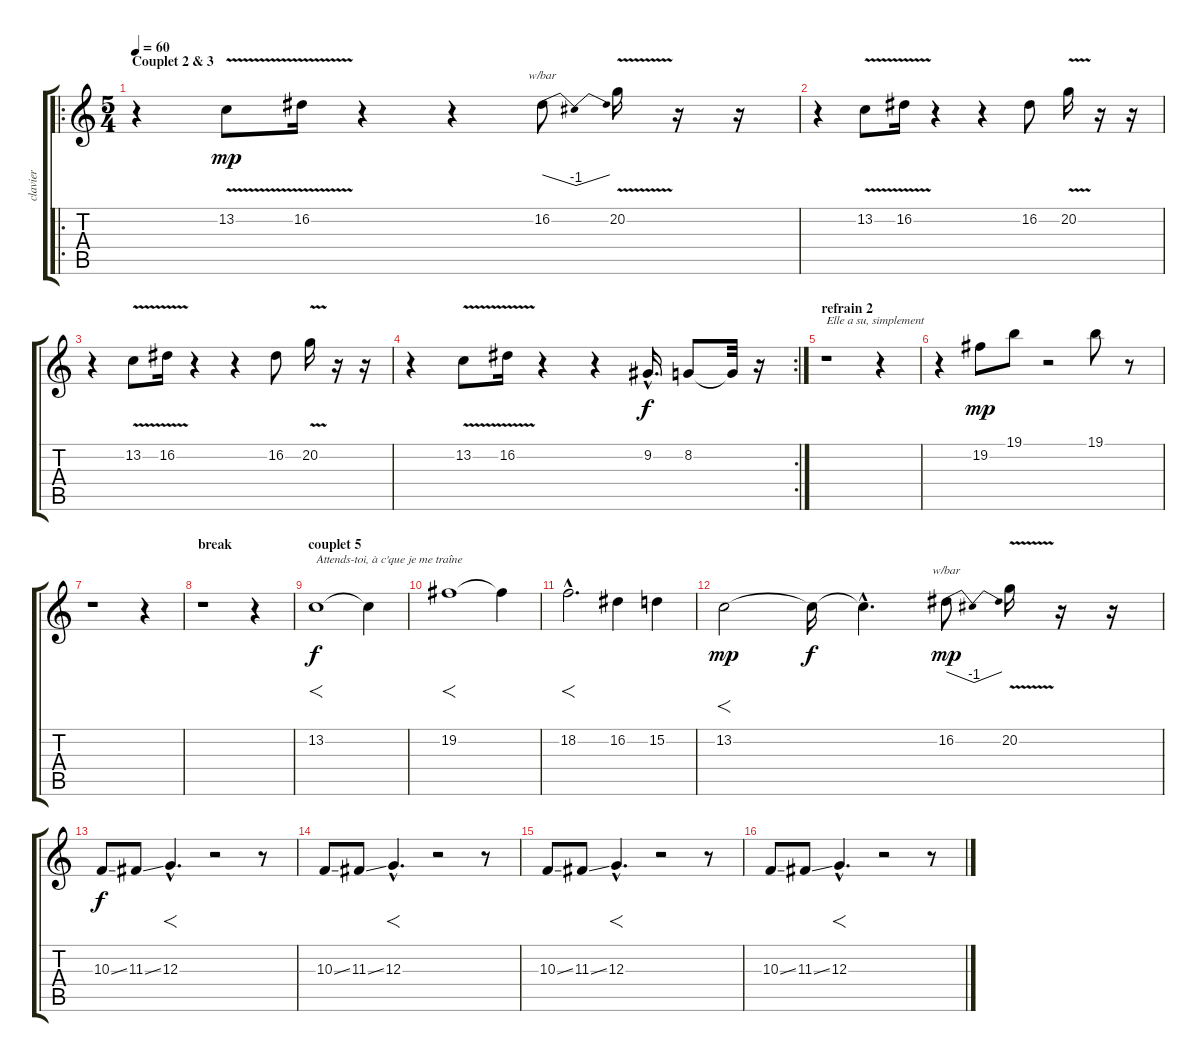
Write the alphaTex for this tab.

\track ("clavier" "clavier") {instrument drawbarorgan}
\staff {score tabs}
\tuning (E4 B3 G3 D3 A2 E2) {hide}
\ro
\ts (5 4)
\section ("" "Couplet 2 & 3")
\tempo 60
\clef g2
\ks c
r.4{dy mp} 13.2{v}.8 16.2{v}.16 r.4 r.4 16.2.8{tbe (dip default 0 0 30 -4 60 0)} 20.2{v}.16 r.16 r.16 |
r.4 13.2{v}.8 16.2{v}.16 r.4 r.4 16.2.8 20.2{v}.16 r.16 r.16 |
r.4 13.2{v}.8 16.2{v}.16 r.4 r.4 16.2.8 20.2{v}.16 r.16 r.16 |
\rc 2
r.4 13.2{v}.8 16.2{v}.16 r.4 r.4 9.2{hac}.16{d dy f} 8.2.8 8.2{t}.32 r.16 |
\section ("" "refrain 2")
r.1{txt "Elle a su, simplement"} r.4 |
r.4 19.2.8{dy mp} 19.1.8 r.2 19.1.8 r.8 |
r.1 r.4 |
\section ("" "break")
r.1 r.4 |
\section ("" "couplet 5")
13.2.1{f txt "Attends-toi, à c'que je me traîne" dy f} 13.2{t}.4 |
19.2.1{f} 19.2{t}.4 |
18.2{hac}.2{f d} 16.2.4 15.2.4 |
13.2.2{f dy mp} 13.2{t}.16{dy f} 13.2{hac t}.4{d} 16.2.8{tbe (dip default 0 0 30 -4 60 0) dy mp} 20.2{v}.16 r.16 r.16 |
10.3{ss}.8{dy f} 11.3{ss}.8 12.3{hac}.4{f d} r.2 r.8 |
10.3{ss}.8 11.3{ss}.8 12.3{hac}.4{f d} r.2 r.8 |
10.3{ss}.8 11.3{ss}.8 12.3{hac}.4{f d} r.2 r.8 |
10.3{ss}.8 11.3{ss}.8 12.3{hac}.4{f d} r.2 r.8
